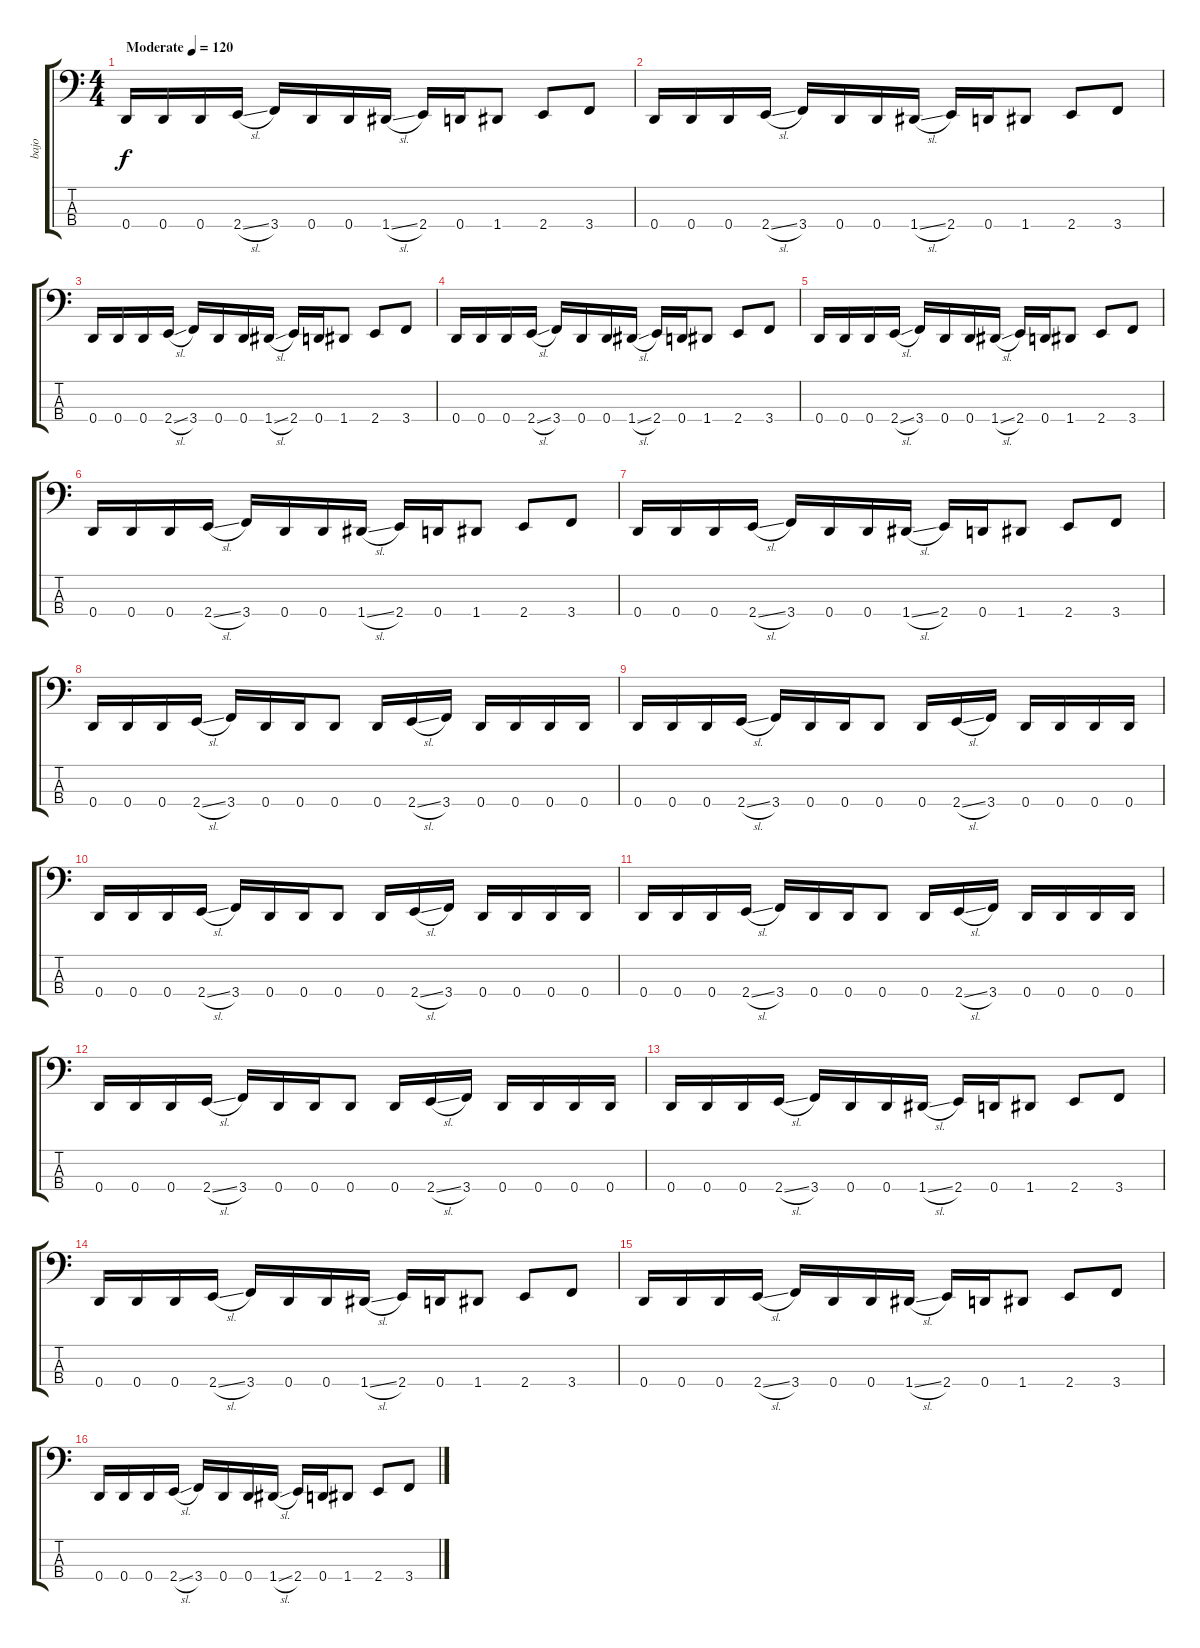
\track ("bajo" "bajo") {instrument electricbasspick}
\staff {score tabs}
\tuning (F2 C2 G1 D1) {hide}
\ts (4 4)
\tempo (120 "Moderate")
\clef f4
\ks c
0.4.16{dy f instrument electricbasspick} 0.4.16 0.4.16 2.4{sl}.16 3.4.16 0.4.16 0.4.16 1.4{sl}.16 2.4.16 0.4.16 1.4.8 2.4.8 3.4.8 |
0.4.16 0.4.16 0.4.16 2.4{sl}.16 3.4.16 0.4.16 0.4.16 1.4{sl}.16 2.4.16 0.4.16 1.4.8 2.4.8 3.4.8 |
0.4.16 0.4.16 0.4.16 2.4{sl}.16 3.4.16 0.4.16 0.4.16 1.4{sl}.16 2.4.16 0.4.16 1.4.8 2.4.8 3.4.8 |
0.4.16 0.4.16 0.4.16 2.4{sl}.16 3.4.16 0.4.16 0.4.16 1.4{sl}.16 2.4.16 0.4.16 1.4.8 2.4.8 3.4.8 |
0.4.16 0.4.16 0.4.16 2.4{sl}.16 3.4.16 0.4.16 0.4.16 1.4{sl}.16 2.4.16 0.4.16 1.4.8 2.4.8 3.4.8 |
0.4.16 0.4.16 0.4.16 2.4{sl}.16 3.4.16 0.4.16 0.4.16 1.4{sl}.16 2.4.16 0.4.16 1.4.8 2.4.8 3.4.8 |
0.4.16 0.4.16 0.4.16 2.4{sl}.16 3.4.16 0.4.16 0.4.16 1.4{sl}.16 2.4.16 0.4.16 1.4.8 2.4.8 3.4.8 |
0.4.16 0.4.16 0.4.16 2.4{sl}.16 3.4.16 0.4.16 0.4.16 0.4.8 0.4.16 2.4{sl}.16 3.4.16 0.4.16 0.4.16 0.4.16 0.4.16 |
0.4.16 0.4.16 0.4.16 2.4{sl}.16 3.4.16 0.4.16 0.4.16 0.4.8 0.4.16 2.4{sl}.16 3.4.16 0.4.16 0.4.16 0.4.16 0.4.16 |
0.4.16 0.4.16 0.4.16 2.4{sl}.16 3.4.16 0.4.16 0.4.16 0.4.8 0.4.16 2.4{sl}.16 3.4.16 0.4.16 0.4.16 0.4.16 0.4.16 |
0.4.16 0.4.16 0.4.16 2.4{sl}.16 3.4.16 0.4.16 0.4.16 0.4.8 0.4.16 2.4{sl}.16 3.4.16 0.4.16 0.4.16 0.4.16 0.4.16 |
0.4.16 0.4.16 0.4.16 2.4{sl}.16 3.4.16 0.4.16 0.4.16 0.4.8 0.4.16 2.4{sl}.16 3.4.16 0.4.16 0.4.16 0.4.16 0.4.16 |
0.4.16 0.4.16 0.4.16 2.4{sl}.16 3.4.16 0.4.16 0.4.16 1.4{sl}.16 2.4.16 0.4.16 1.4.8 2.4.8 3.4.8 |
0.4.16 0.4.16 0.4.16 2.4{sl}.16 3.4.16 0.4.16 0.4.16 1.4{sl}.16 2.4.16 0.4.16 1.4.8 2.4.8 3.4.8 |
0.4.16 0.4.16 0.4.16 2.4{sl}.16 3.4.16 0.4.16 0.4.16 1.4{sl}.16 2.4.16 0.4.16 1.4.8 2.4.8 3.4.8 |
0.4.16 0.4.16 0.4.16 2.4{sl}.16 3.4.16 0.4.16 0.4.16 1.4{sl}.16 2.4.16 0.4.16 1.4.8 2.4.8 3.4.8
